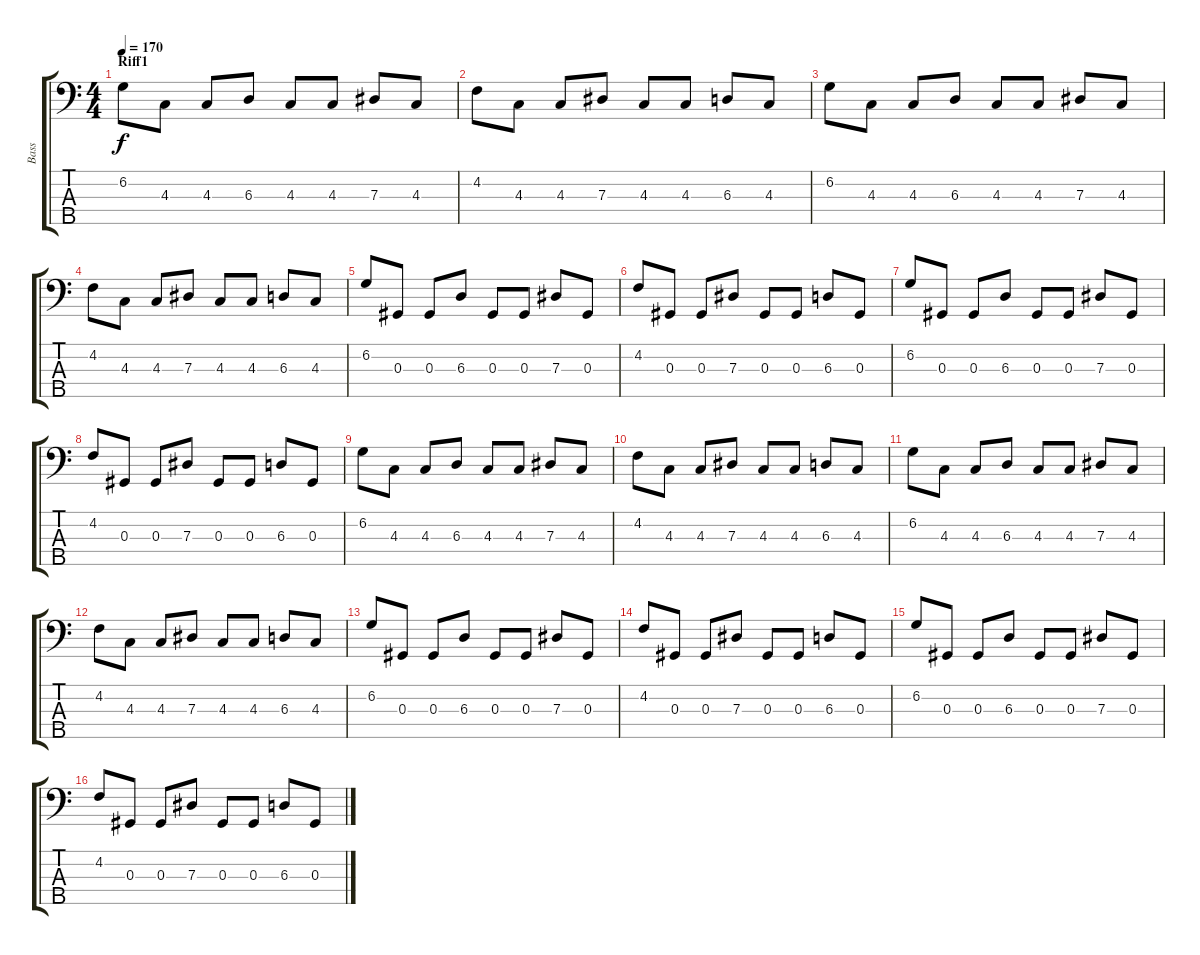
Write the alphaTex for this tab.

\track ("Bass" "Bass") {instrument electricbassfinger}
\staff {score tabs}
\tuning (Gb2 Db2 Ab1 Eb1 Bb0) {hide}
\ts (4 4)
\section ("" "Riff1")
\tempo 170
\clef f4
\ks c
6.2.8{dy f instrument electricbassfinger} 4.3.8 4.3.8 6.3.8 4.3.8 4.3.8 7.3.8 4.3.8 |
4.2.8 4.3.8 4.3.8 7.3.8 4.3.8 4.3.8 6.3.8 4.3.8 |
6.2.8 4.3.8 4.3.8 6.3.8 4.3.8 4.3.8 7.3.8 4.3.8 |
4.2.8 4.3.8 4.3.8 7.3.8 4.3.8 4.3.8 6.3.8 4.3.8 |
6.2.8 0.3.8 0.3.8 6.3.8 0.3.8 0.3.8 7.3.8 0.3.8 |
4.2.8 0.3.8 0.3.8 7.3.8 0.3.8 0.3.8 6.3.8 0.3.8 |
6.2.8 0.3.8 0.3.8 6.3.8 0.3.8 0.3.8 7.3.8 0.3.8 |
4.2.8 0.3.8 0.3.8 7.3.8 0.3.8 0.3.8 6.3.8 0.3.8 |
6.2.8 4.3.8 4.3.8 6.3.8 4.3.8 4.3.8 7.3.8 4.3.8 |
4.2.8 4.3.8 4.3.8 7.3.8 4.3.8 4.3.8 6.3.8 4.3.8 |
6.2.8 4.3.8 4.3.8 6.3.8 4.3.8 4.3.8 7.3.8 4.3.8 |
4.2.8 4.3.8 4.3.8 7.3.8 4.3.8 4.3.8 6.3.8 4.3.8 |
6.2.8 0.3.8 0.3.8 6.3.8 0.3.8 0.3.8 7.3.8 0.3.8 |
4.2.8 0.3.8 0.3.8 7.3.8 0.3.8 0.3.8 6.3.8 0.3.8 |
6.2.8 0.3.8 0.3.8 6.3.8 0.3.8 0.3.8 7.3.8 0.3.8 |
4.2.8 0.3.8 0.3.8 7.3.8 0.3.8 0.3.8 6.3.8 0.3.8
